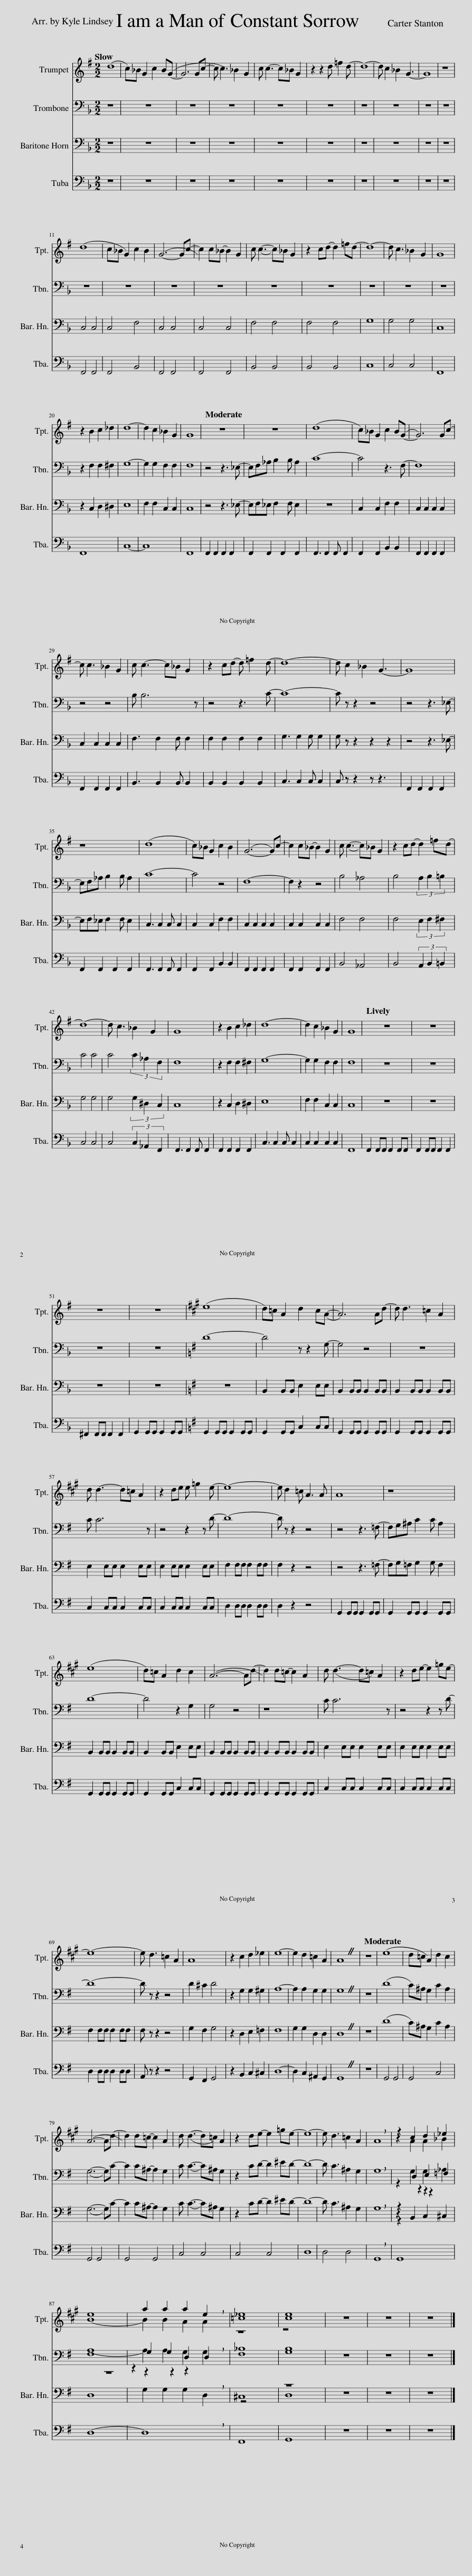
X:1
%%score ( 1 2 3 ) ( 4 5 6 ) ( 7 8 ) 9
L:1/8
Q:1/4=120
M:2/2
I:linebreak $
K:F
V:1 treble transpose=-2
V:2 treble transpose="-2 "
V:3 treble transpose="-2 "
V:4 bass
V:5 bass
V:6 bass
V:7 bass
V:8 bass
V:9 bass
V:1
[K:G] (d8 | c)_B G2 c2 B(G- | G6) Gc- | c c3 _B2 G2 | c c3- c_B G2 | %5
 z2 z2 d =f2 d- | d8- | d c2 _B2 G3- | G8 | z8 |$ %10
 (d8 | c)_B G2 c2 B2 | (G6- G)c- | c2 c_B- B2 G2 | c (c3- c)_B G2 | %15
 z2 cd- d2 =fd- | d8- | d c3 _B2 G2 | G8 |$ z2 B2 c2 _d2 | %20
 d8- | d2 c2 _B2 G2 | G8 |[Q:1/4=130] z8 | z8 | %25
 (d8 | c)_B G2 c2 B(G- | G6) Gc- |$ c c3 _B2 G2 | c c3- c_B G2 | %30
 z2 cd- d =f2 d- | d8- | d c2 _B2 G3- | G8 |$ z8 | %35
 (d8 | c)_B G2 c2 B2 | (G6- G)c- | c2 c_B- B2 G2 | c (c3- c)_B G2 | %40
 z2 cd- d2 =fd- |$ d8- | d c3 _B2 G2 | G8 | z2 B2 c2 _d2 | %45
 d8- | d2 c2 _B2 G2 | G8 |[Q:1/4=150] z8 | z8 |$ %50
 z8 | z8 |[K:A] (e8 | d)=c A2 d2 c(A- | A6) Ad- | %55
 d d3 =c2 A2 |$ d d3- d=c A2 | z2 de e =g2 e- | e8- | e d2 =c A3 A | %60
 A8 | z8 |$ (e8 | d)=c A2 d2 c2 | (A6- A)d- | %65
 d2 d=c- c2 A2 | d (d3- d)=c A2 | z2 de- e2 =ge- |$ e8- | e d3 =c2 A2 | %70
 A8 | z2 c2 d2 _e2 | e8- | e2 d2 =c2 A2 | A8 | %75
[Q:1/4=120] z8 | (e8 | d)=c A2 d2 c2 |$ (A6- A)d- | d2 d=c- c2 A2 | %80
 d (d3- d)=c A2 | z2 de- e2 =ge- | e8- | e d3 =c2 A2 | !breath!A8 | %85
 z2 c2 d2 _e2 |$ e8 | a2 a2 a2 !breath!e2 | z8 | z8 | %90
 z8 | z8 | z8 |] %93
V:2
[K:G] x8 | x8 | x8 | x8 | x8 | %5
 x8 | x8 | x8 | x8 | x8 |$ %10
 x8 | x8 | x8 | x8 | x8 | %15
 x8 | x8 | x8 | x8 |$ x8 | %20
 x8 | x8 | x8 | x8 | x8 | %25
 x8 | x8 | x8 |$ x8 | x8 | %30
 x8 | x8 | x8 | x8 |$ x8 | %35
 x8 | x8 | x8 | x8 | x8 | %40
 x8 |$ x8 | x8 | x8 | x8 | %45
 x8 | x8 | x8 | x8 | x8 |$ %50
 x8 | x8 |[K:A] x8 | x8 | x8 | %55
 x8 |$ x8 | x8 | x8 | x8 | %60
 x8 | x8 |$ x8 | x8 | x8 | %65
 x8 | x8 | x8 |$ x8 | x8 | %70
 x8 | x8 | x8 | x8 | x8 | %75
 x8 | x8 | x8 |$ x8 | x8 | %80
 x8 | x8 | x8 | x8 | x8 | %85
 x2 A2 A2 _B2 |$ B8- | B2 B2 A2 A2 | x8 | x8 | %90
 x8 | x8 | x8 |] %93
V:3
[K:G] x8 | x8 | x8 | x8 | x8 | %5
 x8 | x8 | x8 | x8 | x8 |$ %10
 x8 | x8 | x8 | x8 | x8 | %15
 x8 | x8 | x8 | x8 |$ x8 | %20
 x8 | x8 | x8 | x8 | x8 | %25
 x8 | x8 | x8 |$ x8 | x8 | %30
 x8 | x8 | x8 | x8 |$ x8 | %35
 x8 | x8 | x8 | x8 | x8 | %40
 x8 |$ x8 | x8 | x8 | x8 | %45
 x8 | x8 | x8 | x8 | x8 |$ %50
 x8 | x8 |[K:A] x8 | x8 | x8 | %55
 x8 |$ x8 | x8 | x8 | x8 | %60
 x8 | x8 |$ x8 | x8 | x8 | %65
 x8 | x8 | x8 |$ x8 | x8 | %70
 x8 | x8 | x8 | x8 | x8 | %75
 x8 | x8 | x8 |$ x8 | x8 | %80
 x8 | x8 | x8 | x8 | x8 | %85
 z2 x6 |$ x8 | x8 | [=c_e]8 | [ce]8 | %90
 x8 | x8 | x8 |] %93
V:4
 z8 | z8 | z8 | z8 | z8 | %5
 z8 | z8 | z8 | z8 | z8 |$ %10
 z8 | z8 | z8 | z8 | z8 | %15
 z8 | z8 | z8 | z8 |$ z2 F,2 F,2 ^F,2 | %20
 G,8- | G,2 G,2 F,2 F,2 | F,8 | z4 z3 _E,- | E,F,_A, B,2 B, A,2 | %25
 C8- | C4 z3 F,- | F,8 |$ z4 z4 | B, B,6 z | %30
 z4 z3 C- | C8- | C z z2 z4 | z4 z3 _E,- |$ E,F,_A, B,2 B, A,2 | %35
 C8- | C4 z4 | F,8- | F,2 z2 z4 | B,4 _A,4 | %40
 B,4 (3A,2 B,2 =B,2 |$ C4 C4 | C4 (3C2 _A,2 F,2 | F,8 | z2 F,2 F,2 ^F,2 | %45
 G,8- | G,2 G,2 F,2 F,2 | F,8 | z8 | z8 |$ %50
 z8 | z8 |[K:G] D8- | D4 z z2 G,- | G,4 z4 | %55
 z8 |$ C C6 z | z4 z2 z D- | D8- | D z z2 z4 | %60
 z4 z3 =F,- | F,G,^A, C2 C A,2 |$ D8- | D4 z2 G,2 | G,4 z4 | %65
 z8 | C C6 z | z4 z2 z D- |$ D8- | D z z2 z4 | %70
 D2 ^C2 D4 | z2 G,2 G,2 ^G,2 | A,8- | A,2 A,2 G,2 G,2 | G,8 | %75
 z8 | (D8 | C)^A, G,2 C2 A,2 |$ (G,6- G,)C- | C2 C^A,- A,2 G,2 | %80
 C (C3- C)^A, G,2 | z2 CD- D2 ^ED- | D8- | D C3 ^A,2 G,2 | !breath!G,8 | %85
 z2 z2 z2 z2 |$ z8 | z2 z2 z2 !breath!z2 | F,8 | G,8 | %90
 z8 | z8 | z8 |] %93
V:5
 x8 | x8 | x8 | x8 | x8 | %5
 x8 | x8 | x8 | x8 | x8 |$ %10
 x8 | x8 | x8 | x8 | x8 | %15
 x8 | x8 | x8 | x8 |$ x8 | %20
 x8 | x8 | x8 | x8 | x8 | %25
 x8 | x8 | x8 |$ x8 | x8 | %30
 x8 | x8 | x8 | x8 |$ x8 | %35
 x8 | x8 | x8 | x8 | x8 | %40
 x8 |$ x8 | x8 | x8 | x8 | %45
 x8 | x8 | x8 | x8 | x8 |$ %50
 x8 | x8 |[K:G] x8 | x8 | x8 | %55
 x8 |$ x8 | x8 | x8 | x8 | %60
 x8 | x8 |$ x8 | x8 | x8 | %65
 x8 | x8 | x8 |$ x8 | x8 | %70
 x8 | x8 | x8 | x8 | x8 | %75
 x8 | x8 | x8 |$ x8 | x8 | %80
 x8 | x8 | x8 | x8 | x8 | %85
 x2 G,2 G,2 _A,2 |$ A,8- | A,2 A,2 G,2 G,2 | x8 | x8 | %90
 x8 | x8 | x8 |] %93
V:6
 x8 | x8 | x8 | x8 | x8 | %5
 x8 | x8 | x8 | x8 | x8 |$ %10
 x8 | x8 | x8 | x8 | x8 | %15
 x8 | x8 | x8 | x8 |$ x8 | %20
 x8 | x8 | x8 | x8 | x8 | %25
 x8 | x8 | x8 |$ x8 | x8 | %30
 x8 | x8 | x8 | x8 |$ x8 | %35
 x8 | x8 | x8 | x8 | x8 | %40
 x8 |$ x8 | x8 | x8 | x8 | %45
 x8 | x8 | x8 | x8 | x8 |$ %50
 x8 | x8 |[K:G] x8 | x8 | x8 | %55
 x8 |$ x8 | x8 | x8 | x8 | %60
 x8 | x8 |$ x8 | x8 | x8 | %65
 x8 | x8 | x8 |$ x8 | x8 | %70
 x8 | x8 | x8 | x8 | x8 | %75
 x8 | x8 | x8 |$ x8 | x8 | %80
 x8 | x8 | x8 | x8 | x8 | %85
 x2 D,2 E,2 =F,2 |$ F,8 | G,2 G,2 D,2 D,2 | _B,8 | B,8 | %90
 x8 | x8 | x8 |] %93
V:7
 z8 | z8 | z8 | z8 | z8 | %5
 z8 | z8 | z8 | z8 | z8 |$ %10
 C,4 C,4 | C,4 F,4 | C,4 C,4 | C,4 C,4 | F,4 F,4 | %15
 F,4 F,4 | G,8 | G,4 G,4 | C,8 |$ z2 C,2 D,2 ^D,2 | %20
 E,8 | F,2 F,2 C,2 C,2 | C,8 | z4 z3 _E,- | E,F,_E, F,2 F, E,2 | %25
 z8 | C,2 C,2 F,2 F,2 | C,2 C,2 C,2 C,2 |$ C,2 C,2 C,2 C,2 | F,3 F,2 F, F,2 | %30
 F,2 F,2 F,2 F,2 | G,3 G,2 G, G,2 | G, z z2 z2 z2 | z4 z3 _E,- |$ E,F,_E, F,2 F, E,2 | %35
 C,3 C,2 C, C,2 | C,2 C,2 F,2 F,2 | C,2 C,2 C,2 C,2 | C,2 C,2 C,2 C,2 | F,4 F,4 | %40
 F,4 (3E,2 F,2 ^F,2 |$ G,4 G,4 | G,4 (3G,2 ^D,2 C,2 | C,8 | z2 C,2 D,2 ^D,2 | %45
 E,8 | F,2 F,2 C,2 C,2 | C,8 | z8 | z8 |$ %50
 z8 | z8 |[K:G] z8 | B,,2 B,,B,, E,2 E,E, | B,,2 B,,B,, B,,2 B,,B,, | %55
 B,,2 B,,B,, B,,2 B,,B,, |$ E,2 E,E, E,2 E,E, | E,2 E,E, E,2 E,E, | F,2 F,F, F,2 F,F, | F,2 z2 z4 | %60
 z4 z3 =F,- | F,G,=F, G,2 G, F,2 |$ B,,2 B,,B,, B,,2 B,,B,, | B,,2 B,,B,, E,2 E,E, | B,,2 B,,B,, B,,2 B,,B,, | %65
 B,,2 B,,B,, B,,2 B,,B,, | E,2 E,E, E,2 E,E, | E,2 E,E, E,2 E,E, |$ F,2 F,F, F,2 F,F, | F, z z2 z4 | %70
 G,2 F,2 G,4 | z2 D,2 E,2 =F,2 | F,8 | G,2 G,2 D,2 D,2 | D,8 | %75
 z8 | (D8 | C)^A, G,2 C2 A,2 |$ (G,6- G,)C- | C2 C^A,- A,2 G,2 | %80
 C (C3- C)^A, G,2 | z2 CD- D2 ^ED- | D8- | D C3 ^A,2 G,2 | !breath!G,8 | %85
 z2 B,,2 C,2 ^C,2 |$ D,8 | G,2 G,2 G,2 !breath!D,2 | z8 | z8 | %90
 z8 | z8 | z8 |] %93
V:8
 x8 | x8 | x8 | x8 | x8 | %5
 x8 | x8 | x8 | x8 | x8 |$ %10
 x8 | x8 | x8 | x8 | x8 | %15
 x8 | x8 | x8 | x8 |$ x8 | %20
 x8 | x8 | x8 | x8 | x8 | %25
 x8 | x8 | x8 |$ x8 | x8 | %30
 x8 | x8 | x8 | x8 |$ x8 | %35
 x8 | x8 | x8 | x8 | x8 | %40
 x8 |$ x8 | x8 | x8 | x8 | %45
 x8 | x8 | x8 | x8 | x8 |$ %50
 x8 | x8 |[K:G] x8 | x8 | x8 | %55
 x8 |$ x8 | x8 | x8 | x8 | %60
 x8 | x8 |$ x8 | x8 | x8 | %65
 x8 | x8 | x8 |$ x8 | x8 | %70
 x8 | x8 | x8 | x8 | x8 | %75
 x8 | x8 | x8 |$ x8 | x8 | %80
 x8 | x8 | x8 | x8 | x8 | %85
 z2 x6 |$ x8 | x8 | ^C,8 | D,8 | %90
 x8 | x8 | x8 |] %93
V:9
 z8 | z8 | z8 | z8 | z8 | %5
 z8 | z8 | z8 | z8 | z8 |$ %10
 F,,4 F,,4 | F,,4 B,,4 | F,,4 F,,4 | F,,4 F,,4 | B,,4 B,,4 | %15
 B,,4 B,,4 | C,8 | C,4 C,4 | F,,8 |$ F,,8 | %20
 C,8- | C,8 | F,,8 | F,,2 F,,2 F,,2 F,,2 | F,,2 F,,2 F,,2 F,,2 | %25
 F,,3 F,,2 F,, F,,2 | F,,2 F,,2 B,,2 B,,2 | F,,2 F,,2 F,,2 F,,2 |$ F,,2 F,,2 F,,2 F,,2 | B,,3 B,,2 B,, B,,2 | %30
 B,,2 B,,2 B,,2 B,,2 | C,3 C,2 C, C,2 | C, z z2 z z3 | F,,2 F,,2 F,,2 F,,2 |$ F,,2 F,,2 F,,2 F,,2 | %35
 F,,3 F,,2 F,, F,,2 | F,,2 F,,2 B,,2 B,,2 | F,,2 F,,2 F,,2 F,,2 | F,,2 F,,2 F,,2 F,,2 | B,,4 _A,,4 | %40
 B,,4 (3A,,2 B,,2 =B,,2 |$ C,4 C,4 | C,4 (3C,2 _A,,2 F,,2 | F,,3 F,,2 F,, F,,2 | F,,2 F,,2 F,,2 F,,2 | %45
 C,3 C,2 C, C,2 | C,2 C,2 C,2 C,2 | F,,8 | F,,2 F,,F,, F,,2 F,,F,, | F,,2 F,,F,, F,,2 F,,2 |$ %50
 ^F,,2 F,,F,, F,,2 F,,2 | G,,2 G,,G,, G,,2 G,,G,, |[K:G] G,,2 G,,G,, G,,2 G,,G,, | G,,2 G,,G,, C,2 C,C, | G,,2 G,,G,, G,,2 G,,G,, | %55
 G,,2 G,,G,, G,,2 G,,G,, |$ C,2 C,C, C,2 C,C, | C,2 C,C, C,2 C,C, | D,2 D,D, D,2 D,D, | D,2 z2 z4 | %60
 G,,2 G,,G,, G,,2 G,,G,, | G,,2 G,,G,, G,,2 G,,G,, |$ G,,2 G,,G,, G,,2 G,,G,, | G,,2 G,,G,, C,2 C,C, | G,,2 G,,G,, G,,2 G,,G,, | %65
 G,,2 G,,G,, G,,2 G,,G,, | C,2 C,C, C,2 C,C, | C,2 C,C, C,2 C,C, |$ D,2 D,D, D,2 D,D, | A,, z z2 z4 | %70
 G,,2 F,,2 G,,4 | z2 B,,2 C,2 ^C,2 | D,8- | D,2 C,2 ^A,,2 G,,2 | G,,8 | %75
 z8 | G,,4 G,,4 | G,,4 C,4 |$ G,,4 G,,4 | G,,4 G,,4 | %80
 C,4 C,4 | C,4 C,4 | D,8 | D,4 D,4 | !breath!G,,8 | %85
 G,,8 |$ D,8- | !breath!D,8 | F,,8 | G,,8 | %90
 z8 | z8 | z8 |] %93
